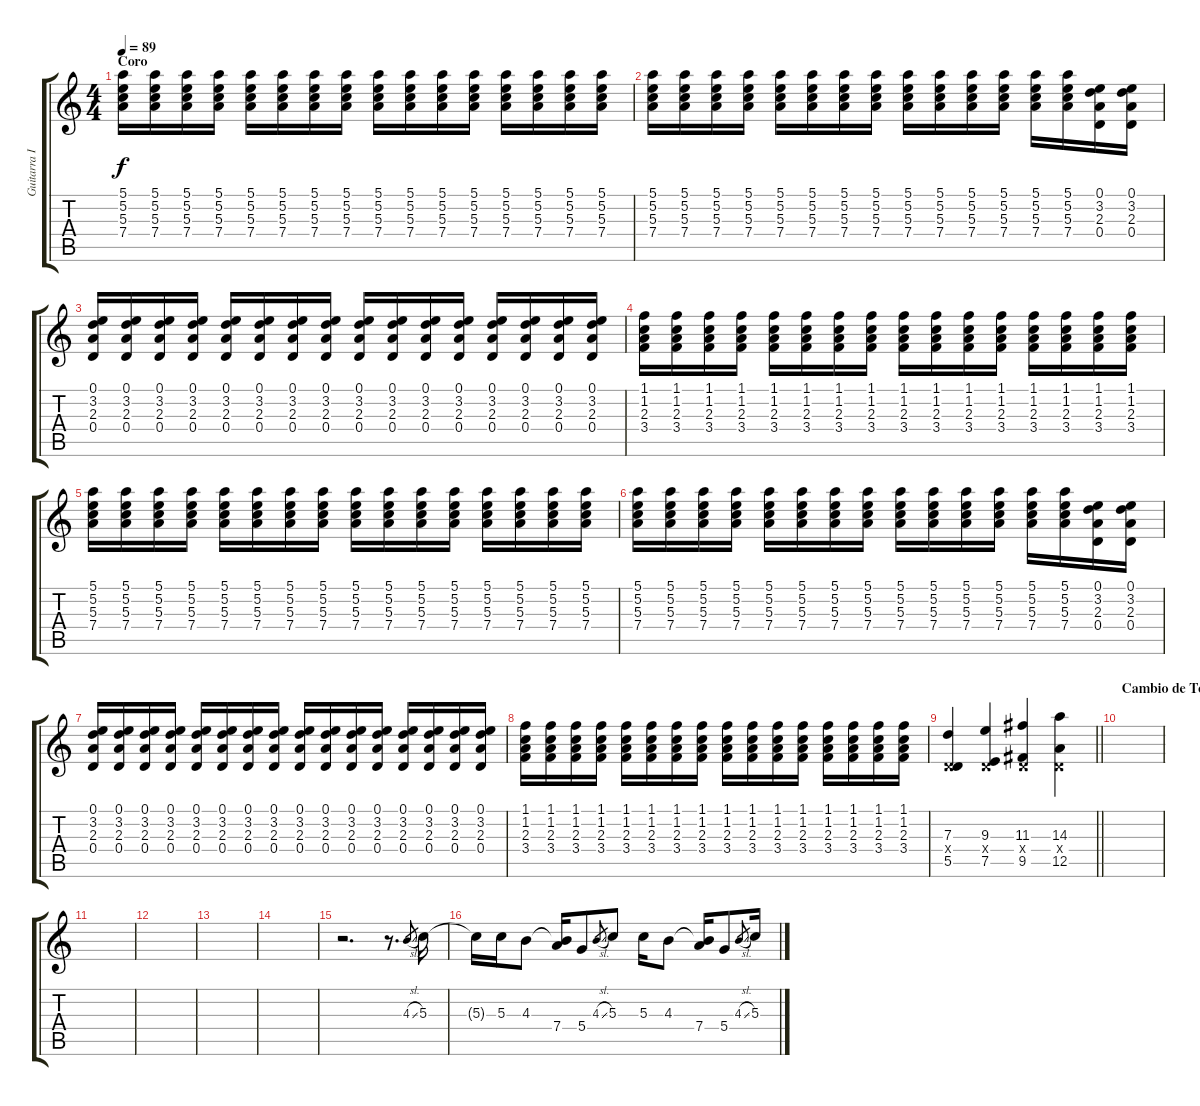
\track ("Guitarra I" "Guitarra I") {instrument overdrivenguitar}
\staff {score tabs}
\tuning (E4 B3 G3 D3 A2 E2) {hide}
\ts (4 4)
\section ("" "Coro")
\tempo 89
\clef g2
\ks c
(5.1 5.2 5.3 7.4).16{dy f} (5.1 5.2 5.3 7.4).16 (5.1 5.2 5.3 7.4).16 (5.1 5.2 5.3 7.4).16 (5.1 5.2 5.3 7.4).16 (5.1 5.2 5.3 7.4).16 (5.1 5.2 5.3 7.4).16 (5.1 5.2 5.3 7.4).16 (5.1 5.2 5.3 7.4).16 (5.1 5.2 5.3 7.4).16 (5.1 5.2 5.3 7.4).16 (5.1 5.2 5.3 7.4).16 (5.1 5.2 5.3 7.4).16 (5.1 5.2 5.3 7.4).16 (5.1 5.2 5.3 7.4).16 (5.1 5.2 5.3 7.4).16 |
(5.1 5.2 5.3 7.4).16 (5.1 5.2 5.3 7.4).16 (5.1 5.2 5.3 7.4).16 (5.1 5.2 5.3 7.4).16 (5.1 5.2 5.3 7.4).16 (5.1 5.2 5.3 7.4).16 (5.1 5.2 5.3 7.4).16 (5.1 5.2 5.3 7.4).16 (5.1 5.2 5.3 7.4).16 (5.1 5.2 5.3 7.4).16 (5.1 5.2 5.3 7.4).16 (5.1 5.2 5.3 7.4).16 (5.1 5.2 5.3 7.4).16 (5.1 5.2 5.3 7.4).16 (0.1 3.2 2.3 0.4).16 (0.1 3.2 2.3 0.4).16 |
(0.1 3.2 2.3 0.4).16 (0.1 3.2 2.3 0.4).16 (0.1 3.2 2.3 0.4).16 (0.1 3.2 2.3 0.4).16 (0.1 3.2 2.3 0.4).16 (0.1 3.2 2.3 0.4).16 (0.1 3.2 2.3 0.4).16 (0.1 3.2 2.3 0.4).16 (0.1 3.2 2.3 0.4).16 (0.1 3.2 2.3 0.4).16 (0.1 3.2 2.3 0.4).16 (0.1 3.2 2.3 0.4).16 (0.1 3.2 2.3 0.4).16 (0.1 3.2 2.3 0.4).16 (0.1 3.2 2.3 0.4).16 (0.1 3.2 2.3 0.4).16 |
(1.1 1.2 2.3 3.4).16 (1.1 1.2 2.3 3.4).16 (1.1 1.2 2.3 3.4).16 (1.1 1.2 2.3 3.4).16 (1.1 1.2 2.3 3.4).16 (1.1 1.2 2.3 3.4).16 (1.1 1.2 2.3 3.4).16 (1.1 1.2 2.3 3.4).16 (1.1 1.2 2.3 3.4).16 (1.1 1.2 2.3 3.4).16 (1.1 1.2 2.3 3.4).16 (1.1 1.2 2.3 3.4).16 (1.1 1.2 2.3 3.4).16 (1.1 1.2 2.3 3.4).16 (1.1 1.2 2.3 3.4).16 (1.1 1.2 2.3 3.4).16 |
(5.1 5.2 5.3 7.4).16 (5.1 5.2 5.3 7.4).16 (5.1 5.2 5.3 7.4).16 (5.1 5.2 5.3 7.4).16 (5.1 5.2 5.3 7.4).16 (5.1 5.2 5.3 7.4).16 (5.1 5.2 5.3 7.4).16 (5.1 5.2 5.3 7.4).16 (5.1 5.2 5.3 7.4).16 (5.1 5.2 5.3 7.4).16 (5.1 5.2 5.3 7.4).16 (5.1 5.2 5.3 7.4).16 (5.1 5.2 5.3 7.4).16 (5.1 5.2 5.3 7.4).16 (5.1 5.2 5.3 7.4).16 (5.1 5.2 5.3 7.4).16 |
(5.1 5.2 5.3 7.4).16 (5.1 5.2 5.3 7.4).16 (5.1 5.2 5.3 7.4).16 (5.1 5.2 5.3 7.4).16 (5.1 5.2 5.3 7.4).16 (5.1 5.2 5.3 7.4).16 (5.1 5.2 5.3 7.4).16 (5.1 5.2 5.3 7.4).16 (5.1 5.2 5.3 7.4).16 (5.1 5.2 5.3 7.4).16 (5.1 5.2 5.3 7.4).16 (5.1 5.2 5.3 7.4).16 (5.1 5.2 5.3 7.4).16 (5.1 5.2 5.3 7.4).16 (0.1 3.2 2.3 0.4).16 (0.1 3.2 2.3 0.4).16 |
(0.1 3.2 2.3 0.4).16 (0.1 3.2 2.3 0.4).16 (0.1 3.2 2.3 0.4).16 (0.1 3.2 2.3 0.4).16 (0.1 3.2 2.3 0.4).16 (0.1 3.2 2.3 0.4).16 (0.1 3.2 2.3 0.4).16 (0.1 3.2 2.3 0.4).16 (0.1 3.2 2.3 0.4).16 (0.1 3.2 2.3 0.4).16 (0.1 3.2 2.3 0.4).16 (0.1 3.2 2.3 0.4).16 (0.1 3.2 2.3 0.4).16 (0.1 3.2 2.3 0.4).16 (0.1 3.2 2.3 0.4).16 (0.1 3.2 2.3 0.4).16 |
(1.1 1.2 2.3 3.4).16 (1.1 1.2 2.3 3.4).16 (1.1 1.2 2.3 3.4).16 (1.1 1.2 2.3 3.4).16 (1.1 1.2 2.3 3.4).16 (1.1 1.2 2.3 3.4).16 (1.1 1.2 2.3 3.4).16 (1.1 1.2 2.3 3.4).16 (1.1 1.2 2.3 3.4).16 (1.1 1.2 2.3 3.4).16 (1.1 1.2 2.3 3.4).16 (1.1 1.2 2.3 3.4).16 (1.1 1.2 2.3 3.4).16 (1.1 1.2 2.3 3.4).16 (1.1 1.2 2.3 3.4).16 (1.1 1.2 2.3 3.4).16 |
\barLineRight lightlight
(7.3 0.4{x} 5.5).4 (9.3 0.4{x} 7.5).4 (11.3 0.4{x} 9.5).4 (14.3 0.4{x} 12.5).4 |
\section ("" "Cambio de Tono")
|
|
|
|
|
r.2{d volume 7 instrument distortionguitar} r.8{d} 4.3{sl}.8{gr} 5.3.16 |
5.3{t}.16 5.3.16 4.3.8 (4.3{t} 7.4).16 5.4.8 4.3{sl}.8{gr} 5.3.8 5.3.16 4.3.8 (4.3{t} 7.4).16 5.4.8 4.3{sl}.8{gr} 5.3.16
